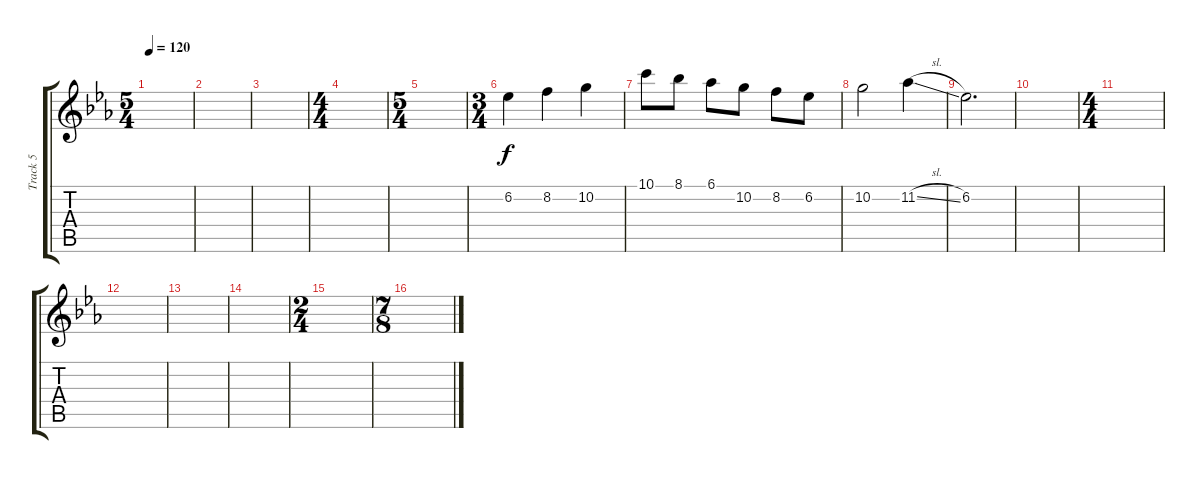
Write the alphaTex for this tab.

\track ("Track 5" "Track 5") {instrument distortionguitar}
\staff {score tabs}
\tuning (D4 A3 F3 C3 G2 C2) {hide}
\ts (5 4)
\tempo 120
\clef g2
\ks eb
|
|
|
\ts (4 4)
|
\ts (5 4)
|
\ts (3 4)
6.2.4 8.2.4 10.2.4 |
10.1.8 8.1.8 6.1.8 10.2.8 8.2.8 6.2.8 |
10.2.2 11.2{sl}.4 |
6.2.2{d} |
|
\ts (4 4)
|
|
|
|
\ts (2 4)
|
\ts (7 8)
